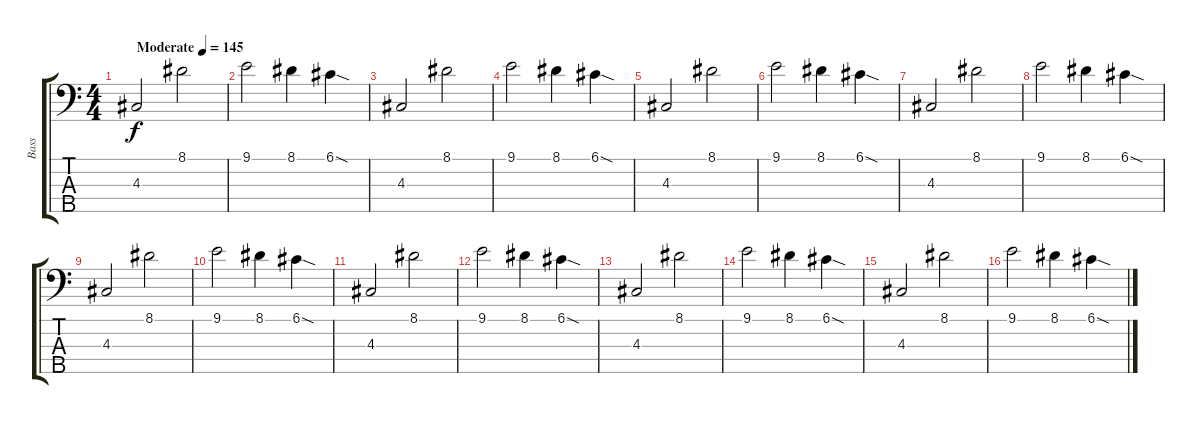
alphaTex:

\track ("Bass" "Bass") {instrument fretlessbass}
\staff {score tabs}
\tuning (G2 D2 A1 E1 B0) {hide}
\ts (4 4)
\tempo (145 "Moderate")
\clef f4
\ks c
4.3.2{dy f instrument fretlessbass} 8.1.2 |
9.1.2 8.1.4 6.1{sod}.4 |
4.3.2 8.1.2 |
9.1.2 8.1.4 6.1{sod}.4 |
4.3.2 8.1.2 |
9.1.2 8.1.4 6.1{sod}.4 |
4.3.2 8.1.2 |
9.1.2 8.1.4 6.1{sod}.4 |
4.3.2 8.1.2 |
9.1.2 8.1.4 6.1{sod}.4 |
4.3.2 8.1.2 |
9.1.2 8.1.4 6.1{sod}.4 |
4.3.2 8.1.2 |
9.1.2 8.1.4 6.1{sod}.4 |
4.3.2 8.1.2 |
9.1.2 8.1.4 6.1{sod}.4
